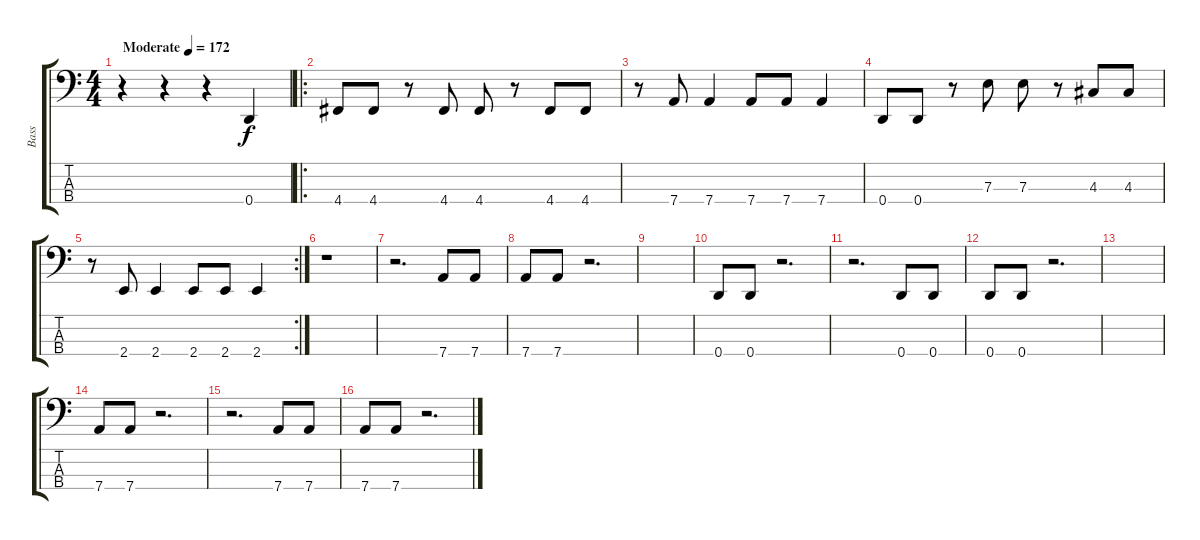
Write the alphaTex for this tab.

\track ("Bass" "Bass") {instrument electricbassfinger}
\staff {score tabs}
\tuning (G2 D2 A1 D1) {hide}
\ts (4 4)
\tempo (172 "Moderate")
\clef f4
\ks c
r.4{dy f instrument electricbassfinger} r.4 r.4 0.4.4 |
\ro
4.4.8 4.4.8 r.8 4.4.8 4.4.8 r.8 4.4.8 4.4.8 |
r.8 7.4.8 7.4.4 7.4.8 7.4.8 7.4.4 |
0.4.8 0.4.8 r.8 7.3.8 7.3.8 r.8 4.3.8 4.3.8 |
\rc 2
r.8 2.4.8 2.4.4 2.4.8 2.4.8 2.4.4 |
r.1 |
r.2{d} 7.4.8 7.4.8 |
7.4.8 7.4.8 r.2{d} |
|
0.4.8 0.4.8 r.2{d} |
r.2{d} 0.4.8 0.4.8 |
0.4.8 0.4.8 r.2{d} |
|
7.4.8 7.4.8 r.2{d} |
r.2{d} 7.4.8 7.4.8 |
7.4.8 7.4.8 r.2{d}
